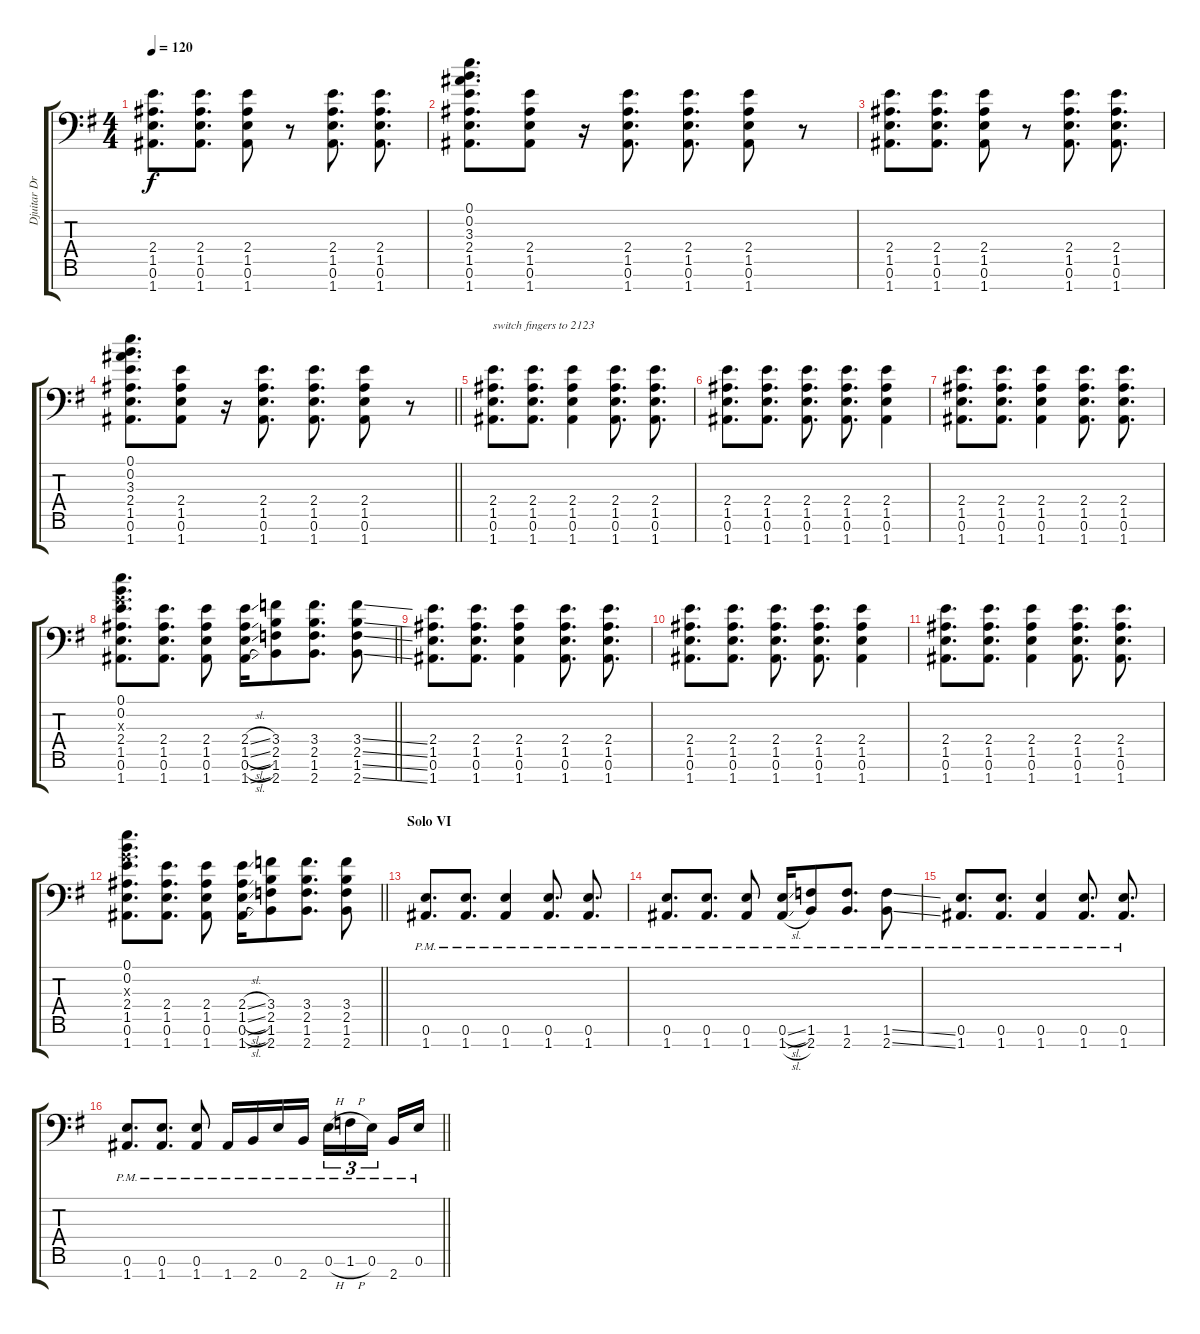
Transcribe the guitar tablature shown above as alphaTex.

\track ("Djuitar Dropped A" "Djuitar Dr") {instrument distortionguitar}
\staff {score tabs}
\tuning (E4 B3 G3 D3 A2 E2 A1) {hide}
\ts (4 4)
\tempo 120
\clef f4
\ks eminor
(2.4 1.5 0.6 1.7).8{d dy f} (2.4 1.5 0.6 1.7).8{d} (2.4 1.5 0.6 1.7).8 r.8 (2.4 1.5 0.6 1.7).8{d} (2.4 1.5 0.6 1.7).8{d} |
(0.1 0.2 3.3 2.4 1.5 0.6 1.7).8{d} (2.4 1.5 0.6 1.7).8 r.16 (2.4 1.5 0.6 1.7).8{d} (2.4 1.5 0.6 1.7).8{d} (2.4 1.5 0.6 1.7).8 r.8 |
(2.4 1.5 0.6 1.7).8{d} (2.4 1.5 0.6 1.7).8{d} (2.4 1.5 0.6 1.7).8 r.8 (2.4 1.5 0.6 1.7).8{d} (2.4 1.5 0.6 1.7).8{d} |
\barLineRight lightlight
(0.1 0.2 3.3 2.4 1.5 0.6 1.7).8{d} (2.4 1.5 0.6 1.7).8 r.16 (2.4 1.5 0.6 1.7).8{d} (2.4 1.5 0.6 1.7).8{d} (2.4 1.5 0.6 1.7).8 r.8 |
\section ("" "")
(2.4 1.5 0.6 1.7).8{d txt "switch fingers to 2123"} (2.4 1.5 0.6 1.7).8{d} (2.4 1.5 0.6 1.7).4 (2.4 1.5 0.6 1.7).8{d} (2.4 1.5 0.6 1.7).8{d} |
(2.4 1.5 0.6 1.7).8{d} (2.4 1.5 0.6 1.7).8{d} (2.4 1.5 0.6 1.7).8{d} (2.4 1.5 0.6 1.7).8{d} (2.4 1.5 0.6 1.7).4 |
(2.4 1.5 0.6 1.7).8{d} (2.4 1.5 0.6 1.7).8{d} (2.4 1.5 0.6 1.7).4 (2.4 1.5 0.6 1.7).8{d} (2.4 1.5 0.6 1.7).8{d} |
\barLineRight lightlight
(0.1 0.2 0.3{x} 2.4 1.5 0.6 1.7).8{d} (2.4 1.5 0.6 1.7).8{d} (2.4 1.5 0.6 1.7).8 (2.4{sl} 1.5{sl} 0.6{sl} 1.7{sl}).16 (3.4 2.5 1.6 2.7).8 (3.4 2.5 1.6 2.7).8{d} (3.4{ss} 2.5{ss} 1.6{ss} 2.7{ss}).8 |
(2.4 1.5 0.6 1.7).8{d} (2.4 1.5 0.6 1.7).8{d} (2.4 1.5 0.6 1.7).4 (2.4 1.5 0.6 1.7).8{d} (2.4 1.5 0.6 1.7).8{d} |
(2.4 1.5 0.6 1.7).8{d} (2.4 1.5 0.6 1.7).8{d} (2.4 1.5 0.6 1.7).8{d} (2.4 1.5 0.6 1.7).8{d} (2.4 1.5 0.6 1.7).4 |
(2.4 1.5 0.6 1.7).8{d} (2.4 1.5 0.6 1.7).8{d} (2.4 1.5 0.6 1.7).4 (2.4 1.5 0.6 1.7).8{d} (2.4 1.5 0.6 1.7).8{d} |
\barLineRight lightlight
(0.1 0.2 0.3{x} 2.4 1.5 0.6 1.7).8{d} (2.4 1.5 0.6 1.7).8{d} (2.4 1.5 0.6 1.7).8 (2.4{sl} 1.5{sl} 0.6{sl} 1.7{sl}).16 (3.4 2.5 1.6 2.7).8 (3.4 2.5 1.6 2.7).8{d} (3.4 2.5 1.6 2.7).8 |
\section ("" "Solo VI")
(0.6{pm} 1.7{pm}).8{d} (0.6{pm} 1.7{pm}).8{d} (0.6{pm} 1.7{pm}).4 (0.6{pm} 1.7{pm}).8{d} (0.6{pm} 1.7{pm}).8{d} |
(0.6{pm} 1.7{pm}).8{d} (0.6{pm} 1.7{pm}).8{d} (0.6{pm} 1.7{pm}).8 (0.6{sl pm} 1.7{sl pm}).16 (1.6{pm} 2.7{pm}).8 (1.6{pm} 2.7{pm}).8{d} (1.6{ss pm} 2.7{ss pm}).8 |
(0.6{pm} 1.7{pm}).8{d} (0.6{pm} 1.7{pm}).8{d} (0.6{pm} 1.7{pm}).4 (0.6{pm} 1.7{pm}).8{d} (0.6{pm} 1.7{pm}).8{d} |
\barLineRight lightlight
(0.6{pm} 1.7{pm}).8{d} (0.6{pm} 1.7{pm}).8{d} (0.6{pm} 1.7{pm}).8 1.7{pm}.16 2.7{pm}.16 0.6{pm}.16 2.7{pm}.16 0.6{h pm}.16{tu (3 2)} 1.6{h pm}.16{tu (3 2)} 0.6{pm}.16{tu (3 2) beam splitsecondary} 2.7{pm}.16 0.6{pm}.16
